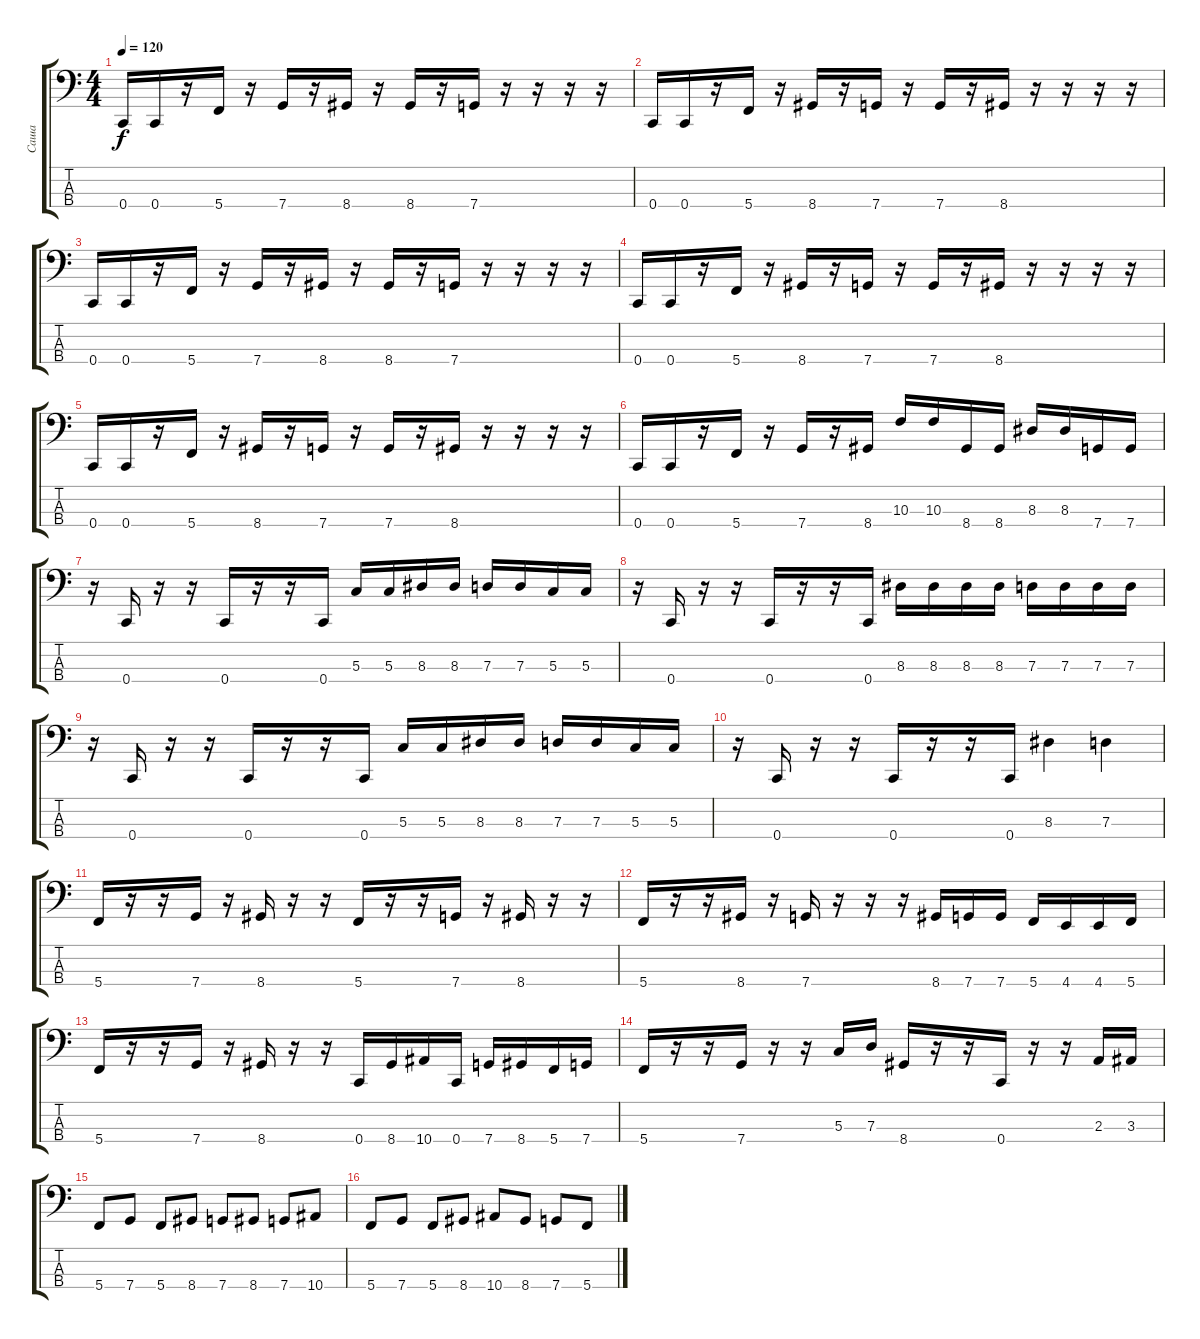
\track ("Саша" "Саша") {instrument electricbassfinger}
\staff {score tabs}
\tuning (Eb2 Bb1 G1 C1) {hide}
\ts (4 4)
\tempo 120
\clef f4
\ks c
0.4.16{dy f} 0.4.16 r.16 5.4.16 r.16 7.4.16 r.16 8.4.16 r.16 8.4.16 r.16 7.4.16 r.16 r.16 r.16 r.16 |
0.4.16 0.4.16 r.16 5.4.16 r.16 8.4.16 r.16 7.4.16 r.16 7.4.16 r.16 8.4.16 r.16 r.16 r.16 r.16 |
0.4.16 0.4.16 r.16 5.4.16 r.16 7.4.16 r.16 8.4.16 r.16 8.4.16 r.16 7.4.16 r.16 r.16 r.16 r.16 |
0.4.16 0.4.16 r.16 5.4.16 r.16 8.4.16 r.16 7.4.16 r.16 7.4.16 r.16 8.4.16 r.16 r.16 r.16 r.16 |
0.4.16 0.4.16 r.16 5.4.16 r.16 8.4.16 r.16 7.4.16 r.16 7.4.16 r.16 8.4.16 r.16 r.16 r.16 r.16 |
0.4.16 0.4.16 r.16 5.4.16 r.16 7.4.16 r.16 8.4.16 10.3.16 10.3.16 8.4.16 8.4.16 8.3.16 8.3.16 7.4.16 7.4.16 |
r.16 0.4.16 r.16 r.16 0.4.16 r.16 r.16 0.4.16 5.3.16 5.3.16 8.3.16 8.3.16 7.3.16 7.3.16 5.3.16 5.3.16 |
r.16 0.4.16 r.16 r.16 0.4.16 r.16 r.16 0.4.16 8.3.16 8.3.16 8.3.16 8.3.16 7.3.16 7.3.16 7.3.16 7.3.16 |
r.16 0.4.16 r.16 r.16 0.4.16 r.16 r.16 0.4.16 5.3.16 5.3.16 8.3.16 8.3.16 7.3.16 7.3.16 5.3.16 5.3.16 |
r.16 0.4.16 r.16 r.16 0.4.16 r.16 r.16 0.4.16 8.3.4 7.3.4 |
5.4.16 r.16 r.16 7.4.16 r.16 8.4.16 r.16 r.16 5.4.16 r.16 r.16 7.4.16 r.16 8.4.16 r.16 r.16 |
5.4.16 r.16 r.16 8.4.16 r.16 7.4.16 r.16 r.16 r.16 8.4.16 7.4.16 7.4.16 5.4.16 4.4.16 4.4.16 5.4.16 |
5.4.16 r.16 r.16 7.4.16 r.16 8.4.16 r.16 r.16 0.4.16 8.4.16 10.4.16 0.4.16 7.4.16 8.4.16 5.4.16 7.4.16 |
5.4.16 r.16 r.16 7.4.16 r.16 r.16 5.3.16 7.3.16 8.4.16 r.16 r.16 0.4.16 r.16 r.16 2.3.16 3.3.16 |
5.4.8 7.4.8 5.4.8 8.4.8 7.4.8 8.4.8 7.4.8 10.4.8 |
5.4.8 7.4.8 5.4.8 8.4.8 10.4.8 8.4.8 7.4.8 5.4.8
